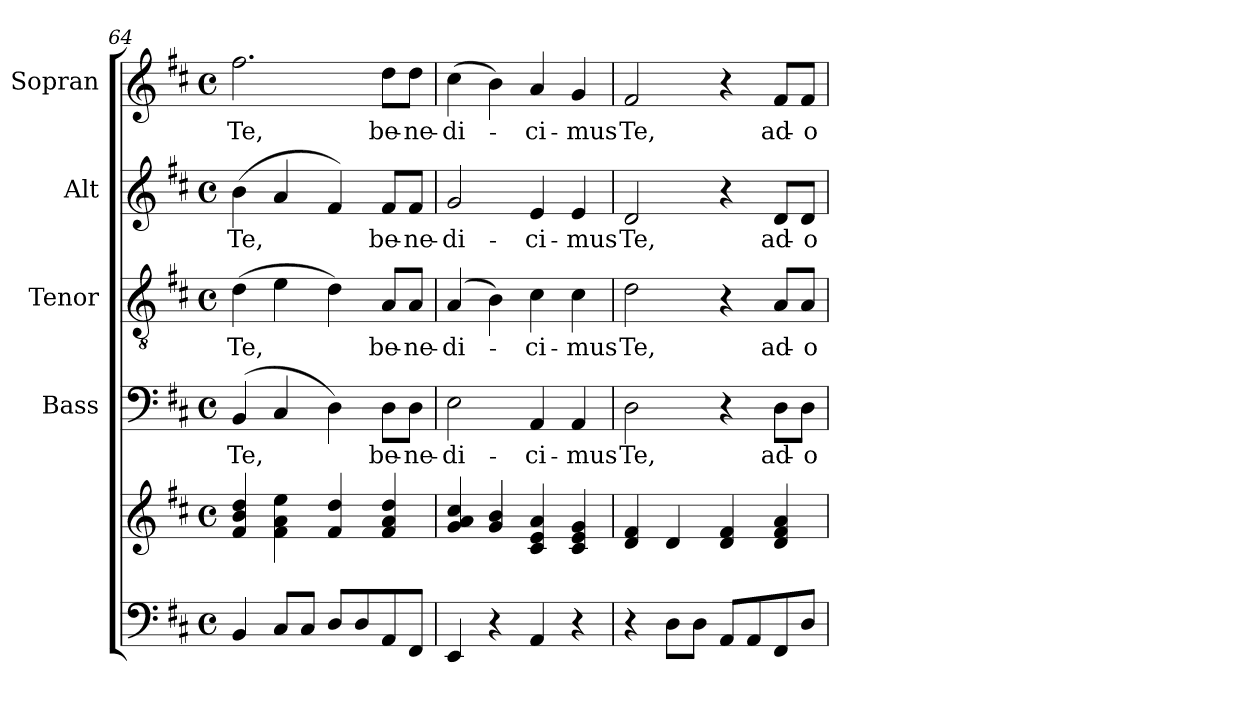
**kern	**kern	**kern	**text	**kern	**text	**kern	**text	**kern	**text
*part5	*part5	*part4	*part4	*part3	*part3	*part2	*part2	*part1	*part1
*staff6	*staff5	*staff4	*staff4	*staff3	*staff3	*staff2	*staff2	*staff1	*staff1
*	*	*I"Bass	*	*I"Tenor	*	*I"Alt	*	*I"Sopran	*
*	*	*I'B.	*	*I'T.	*	*I'A.	*	*I'S.	*
*clefF4	*clefG2	*clefF4	*	*clefGv2	*	*clefG2	*	*clefG2	*
*k[f#c#]	*k[f#c#]	*k[f#c#]	*	*k[f#c#]	*	*k[f#c#]	*	*k[f#c#]	*
*D:	*D:	*D:	*	*D:	*	*D:	*	*D:	*
*M4/4	*M4/4	*M4/4	*	*M4/4	*	*M4/4	*	*M4/4	*
*met(c)	*met(c)	*met(c)	*	*met(c)	*	*met(c)	*	*met(c)	*
=64	=64	=64	=64	=64	=64	=64	=64	=64	=64
!	!	!	!LO:LY:b	!	!LO:LY:b	!	!LO:LY:b	!	!LO:LY:b
4BB/	4f#/ 4b/ 4dd/	(4BB/	Te,	(>4d\	Te,	(>4b\	Te,	2.ff#\	Te,
8C#/L	4f#\ 4a\ 4ee\	4C#/	.	4e\	.	4a/	.	.	.
8C#/J	.	.	.	.	.	.	.	.	.
8D/L	4f#/ 4dd/	4D\)	.	4d\)	.	4f#/)	.	.	.
8D/	.	.	.	.	.	.	.	.	.
!	!	!	!LO:LY:b	!	!LO:LY:b	!	!LO:LY:b	!	!LO:LY:b
8AA/	4f#/ 4a/ 4dd/	8D\L	be-	8A/L	be-	8f#/L	be-	8dd\L	be-
!	!	!	!LO:LY:b	!	!LO:LY:b	!	!LO:LY:b	!	!LO:LY:b
8FF#/J	.	8D\J	-ne-	8A/J	-ne-	8f#/J	-ne-	8dd\J	-ne-
=65	=65	=65	=65	=65	=65	=65	=65	=65	=65
!	!	!	!LO:LY:b	!	!LO:LY:b	!	!LO:LY:b	!	!LO:LY:b
4EE/	4g/ 4a/ 4cc#/	2E\	-di-	(4A/	-di-	2g/	-di-	(>4cc#\	-di-
4r	4g/ 4b/	.	.	4B\)	.	.	.	4b\)	.
!	!	!	!LO:LY:b	!	!LO:LY:b	!	!LO:LY:b	!	!LO:LY:b
4AA/	4c#/ 4e/ 4a/	4AA/	-ci-	4c#\	-ci-	4e/	-ci-	4a/	-ci-
!	!	!	!LO:LY:b	!	!LO:LY:b	!	!LO:LY:b	!	!LO:LY:b
4r	4c#/ 4e/ 4g/	4AA/	-mus	4c#\	-mus	4e/	-mus	4g/	-mus
=66	=66	=66	=66	=66	=66	=66	=66	=66	=66
!	!	!	!LO:LY:b	!	!LO:LY:b	!	!LO:LY:b	!	!LO:LY:b
4r	4d/ 4f#/	2D\	Te,	2d\	Te,	2d/	Te,	2f#/	Te,
8D\L	4d/	.	.	.	.	.	.	.	.
8D\J	.	.	.	.	.	.	.	.	.
8AA/L	4d/ 4f#/	4r	.	4r	.	4r	.	4r	.
8AA/	.	.	.	.	.	.	.	.	.
!	!	!	!LO:LY:b	!	!LO:LY:b	!	!LO:LY:b	!	!LO:LY:b
8FF#/	4d/ 4f#/ 4a/	8D\L	ad-	8A/L	ad-	8d/L	ad-	8f#/L	ad-
!	!	!	!LO:LY:b	!	!LO:LY:b	!	!LO:LY:b	!	!LO:LY:b
8D/J	.	8D\J	-o-	8A/J	-o-	8d/J	-o-	8f#/J	-o-
=	=	=	=	=	=	=	=	=	=
*-	*-	*-	*-	*-	*-	*-	*-	*-	*-
